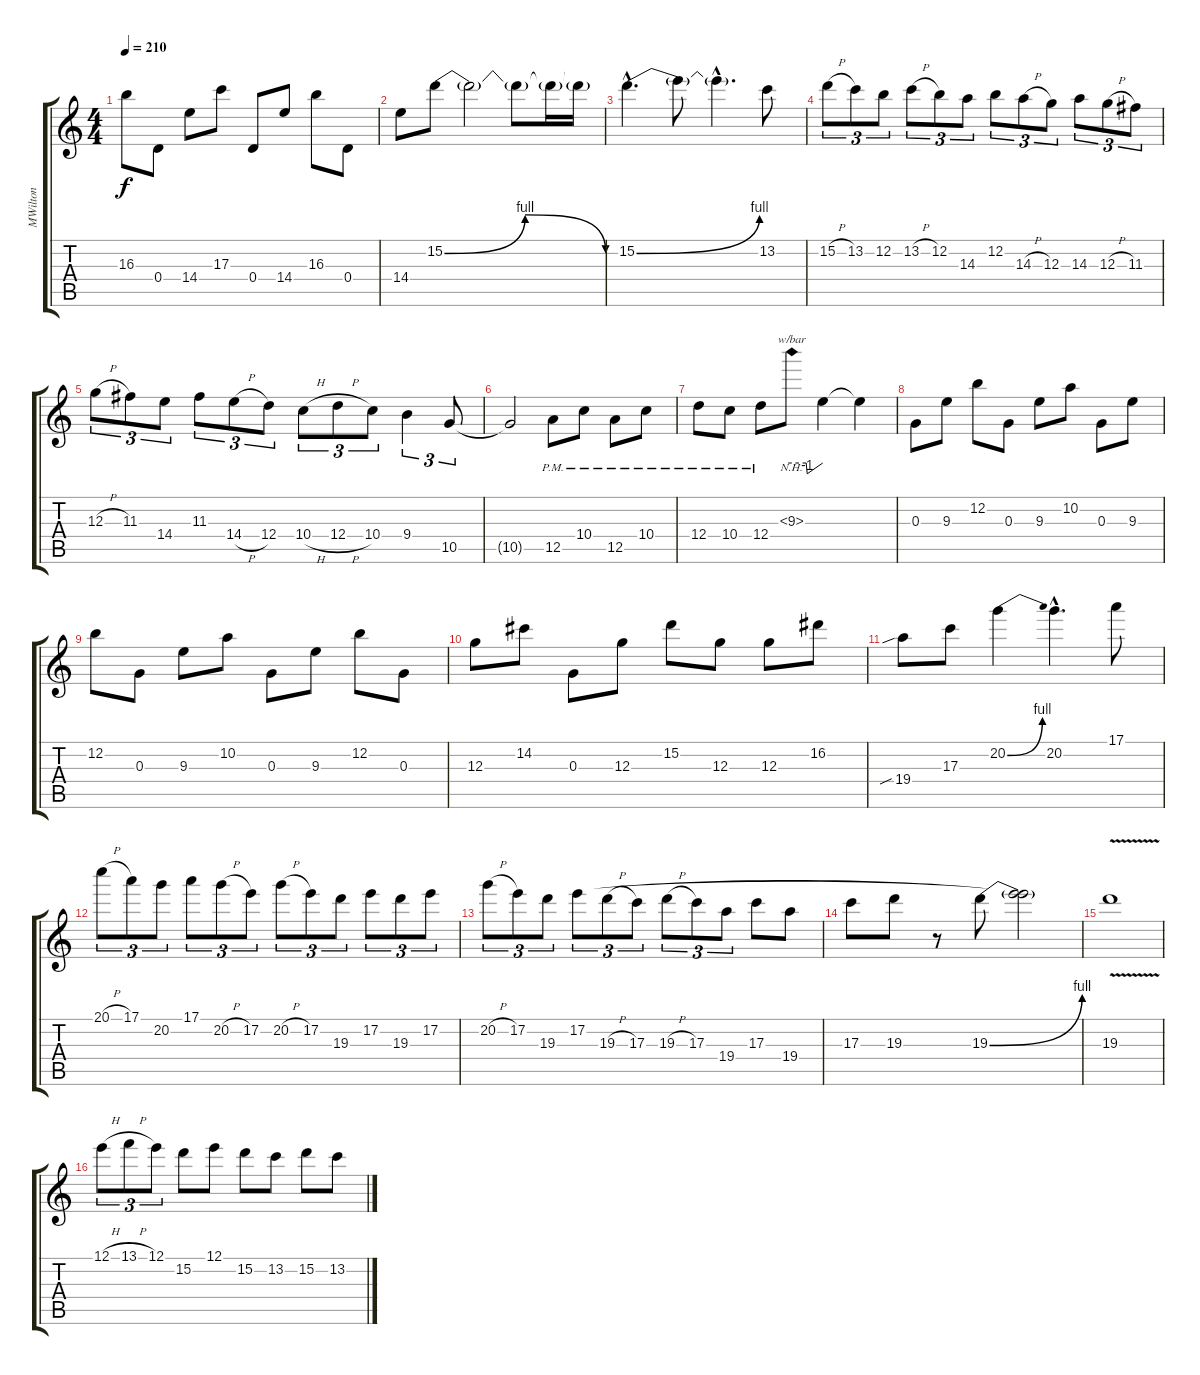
\track ("MWilton" "MWilton") {instrument distortionguitar}
\staff {score tabs}
\tuning (E4 B3 G3 D3 A2 E2) {hide}
\ts (4 4)
\tempo 210
\clef g2
\ks c
16.3.8{dy f} 0.4.8 14.4.8 17.3.8 0.4.8 14.4.8 16.3.8 0.4.8 |
14.4.8 15.2{be (bendrelease 0 0 5 4 45 4 60 0)}.8 15.2{t}.2 15.2{t}.8 15.2{t}.16 15.2{t}.16 |
15.2{be (bend 0 0 60 4) hac}.4{d} 15.2{t}.8 15.2{hac t}.4{d} 13.2.8 |
15.2{h}.8{tu (3 2)} 13.2.8{tu (3 2)} 12.2.8{tu (3 2)} 13.2{h}.8{tu (3 2)} 12.2.8{tu (3 2)} 14.3.8{tu (3 2)} 12.2.8{tu (3 2)} 14.3{h}.8{tu (3 2)} 12.3.8{tu (3 2)} 14.3.8{tu (3 2)} 12.3{h}.8{tu (3 2)} 11.3.8{tu (3 2)} |
12.3{h}.8{tu (3 2)} 11.3.8{tu (3 2)} 14.4.8{tu (3 2)} 11.3.8{tu (3 2)} 14.4{h}.8{tu (3 2)} 12.4.8{tu (3 2)} 10.4{h}.8{tu (3 2)} 12.4{h}.8{tu (3 2)} 10.4.8{tu (3 2)} 9.4.4{tu (3 2)} 10.5.8{tu (3 2)} |
10.5{t}.2 12.5{pm}.8 10.4{pm}.8 12.5{pm}.8 10.4{pm}.8 |
12.4{pm}.8 10.4{pm}.8 12.4{pm}.8 9.3{nh}.8{tbe (custom default 0 0 28 0 30 -4 60 0)} 9.3{t}.4 9.3{t}.4 |
0.3.8 9.3.8 12.2.8 0.3.8 9.3.8 10.2.8 0.3.8 9.3.8 |
12.2.8 0.3.8 9.3.8 10.2.8 0.3.8 9.3.8 12.2.8 0.3.8 |
12.3.8 14.2.8 0.3.8 12.3.8 15.2.8 12.3.8 12.3.8 16.2.8 |
19.4{sib}.8 17.3.8 20.2{be (bend 0 0 60 4)}.4 20.2{hac}.4{d} 17.1.8 |
20.1{h}.8{tu (3 2)} 17.1.8{tu (3 2)} 20.2.8{tu (3 2)} 17.1.8{tu (3 2)} 20.2{h}.8{tu (3 2)} 17.2.8{tu (3 2)} 20.2{h}.8{tu (3 2)} 17.2.8{tu (3 2)} 19.3.8{tu (3 2)} 17.2.8{tu (3 2)} 19.3.8{tu (3 2)} 17.2.8{tu (3 2)} |
20.2{h}.8{tu (3 2)} 17.2.8{tu (3 2)} 19.3.8{tu (3 2)} 17.2.8{tu (3 2)} 19.3{h}.8{tu (3 2)} 17.3.8{tu (3 2)} 19.3{h}.8{tu (3 2)} 17.3.8{tu (3 2)} 19.4.8{tu (3 2)} 17.3.8 19.4.8 |
17.3.8 19.3.8 r.8 19.3{be (bend 0 0 60 4)}.8 (17.2{t} 19.3{t}).2 |
19.3{v}.1 |
12.1{h}.8{tu (3 2)} 13.1{h}.8{tu (3 2)} 12.1.8{tu (3 2)} 15.2.8 12.1.8 15.2.8 13.2.8 15.2.8 13.2.8
